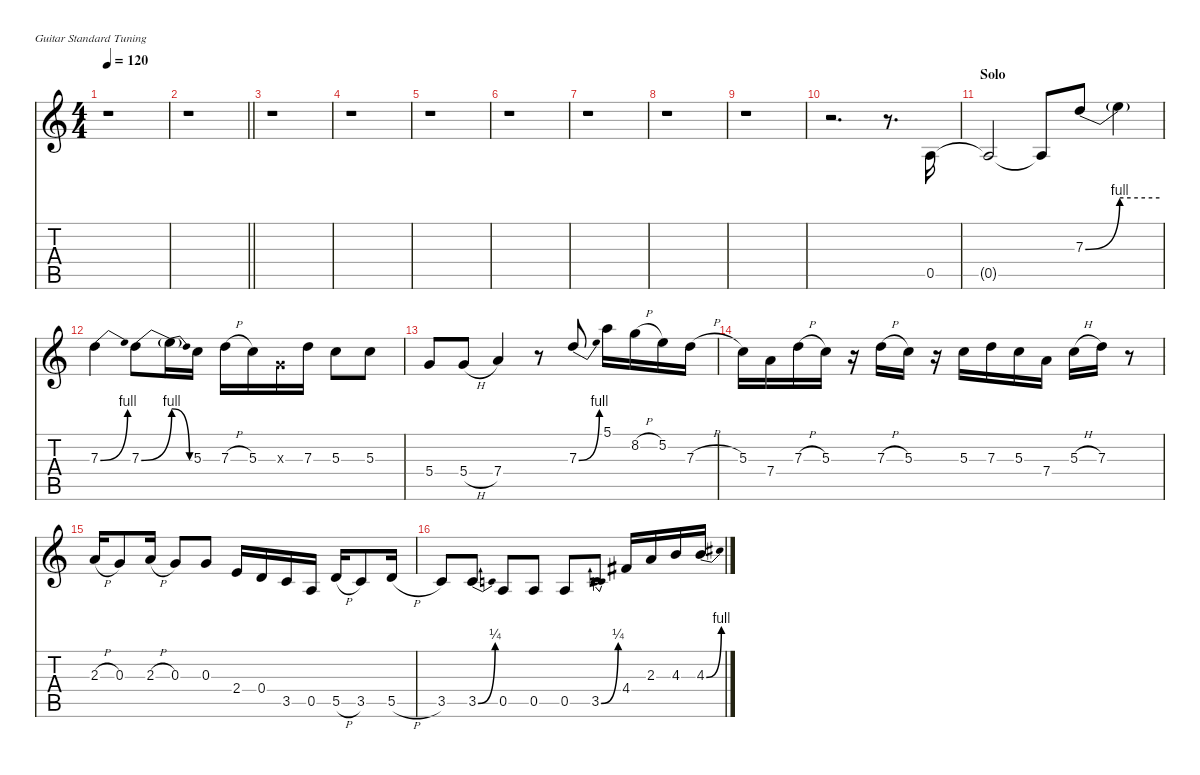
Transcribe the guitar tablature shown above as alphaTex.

\defaultSystemsLayout 4
\hideDynamics
\bracketExtendMode nobrackets
\singleTrackTrackNamePolicy hidden
\multiTrackTrackNamePolicy hidden
\otherSystemsTrackNameOrientation horizontal
\track ("Solo" "od.guit.") {instrument overdrivenguitar}
\staff {score tabs}
\tuning (E4 B3 G3 D3 A2 E2)
\ts (4 4)
\tempo 120
\clef g2
\ks c
r.1{dy f beam Down} |
\barLineRight lightlight
r.1{beam Down} |
r.1{beam Down} |
r.1{beam Down} |
r.1{beam Down} |
r.1{beam Down} |
r.1{beam Down} |
r.1{beam Down} |
r.1{beam Down} |
r.2{d beam Down} r.8{d beam Down} 0.5.16{beam Up} |
\section ("" "Solo")
0.5{t}.2{beam Up} 0.5{t}.8{beam Up} 7.3{be (bend 0 0 60 4)}.8{beam Up} 7.3{be (hold 0 4 60 4) t}.4{beam Down} |
7.3{be (bend 0 0 15 4)}.4{beam Down} 7.3{be (bend 0 0 60 4)}.8{beam Down} 7.3{be (release 0 4 60 0) t}.16{beam Down} 5.3.16{beam Down} 7.3{h}.16{beam Down} 5.3.16{beam Down} 0.3{x}.16{beam Down} 7.3.16{beam Down} 5.3.8{beam Down} 5.3.8{beam Down} |
5.4.8{beam Up} 5.4{h}.8{beam Up} 7.4.4{beam Up} r.8{beam Up} 7.3{be (bend 0 0 19.999999199999998 4)}.8{beam Down} 5.1.16{beam Down} 8.2{h}.16{beam Down} 5.2.16{beam Down} 7.3{h}.16{beam Down} |
5.3.16{beam Down} 7.4.16{beam Down} 7.3{h}.16{beam Down} 5.3.16{beam Down} r.16{beam Down} 7.3{h}.16{beam Down} 5.3.16{beam Down} r.16{beam Down} 5.3.16{beam Down} 7.3.16{beam Down} 5.3.16{beam Down} 7.4.16{beam Down} 5.3{h}.16{beam Down} 7.3.16{beam Down} r.8{beam Down} |
2.3{h}.16{beam Up} 0.3.8{beam Up} 2.3{h}.16{beam Up} 0.3.8{beam Up} 0.3.8{beam Up} 2.4.16{beam Up} 0.4.16{beam Up} 3.5.16{beam Up} 0.5.16{beam Up} 5.5{h}.16{beam Up} 3.5.8{beam Up} 5.5{h}.16{beam Up} |
3.5.8{beam Up} 3.5{be (bend 0 0 30 1)}.8{beam Up} 0.5.8{beam Up} 0.5.8{beam Up} 0.5.8{beam Up} 3.5{be (bend 0 0 30 1)}.8{beam Up} 4.4{acc #}.16{beam Up} 2.3.16{beam Up} 4.3.16{beam Up} 4.3{be (bend 0 0 60 4)}.16{beam Up}
